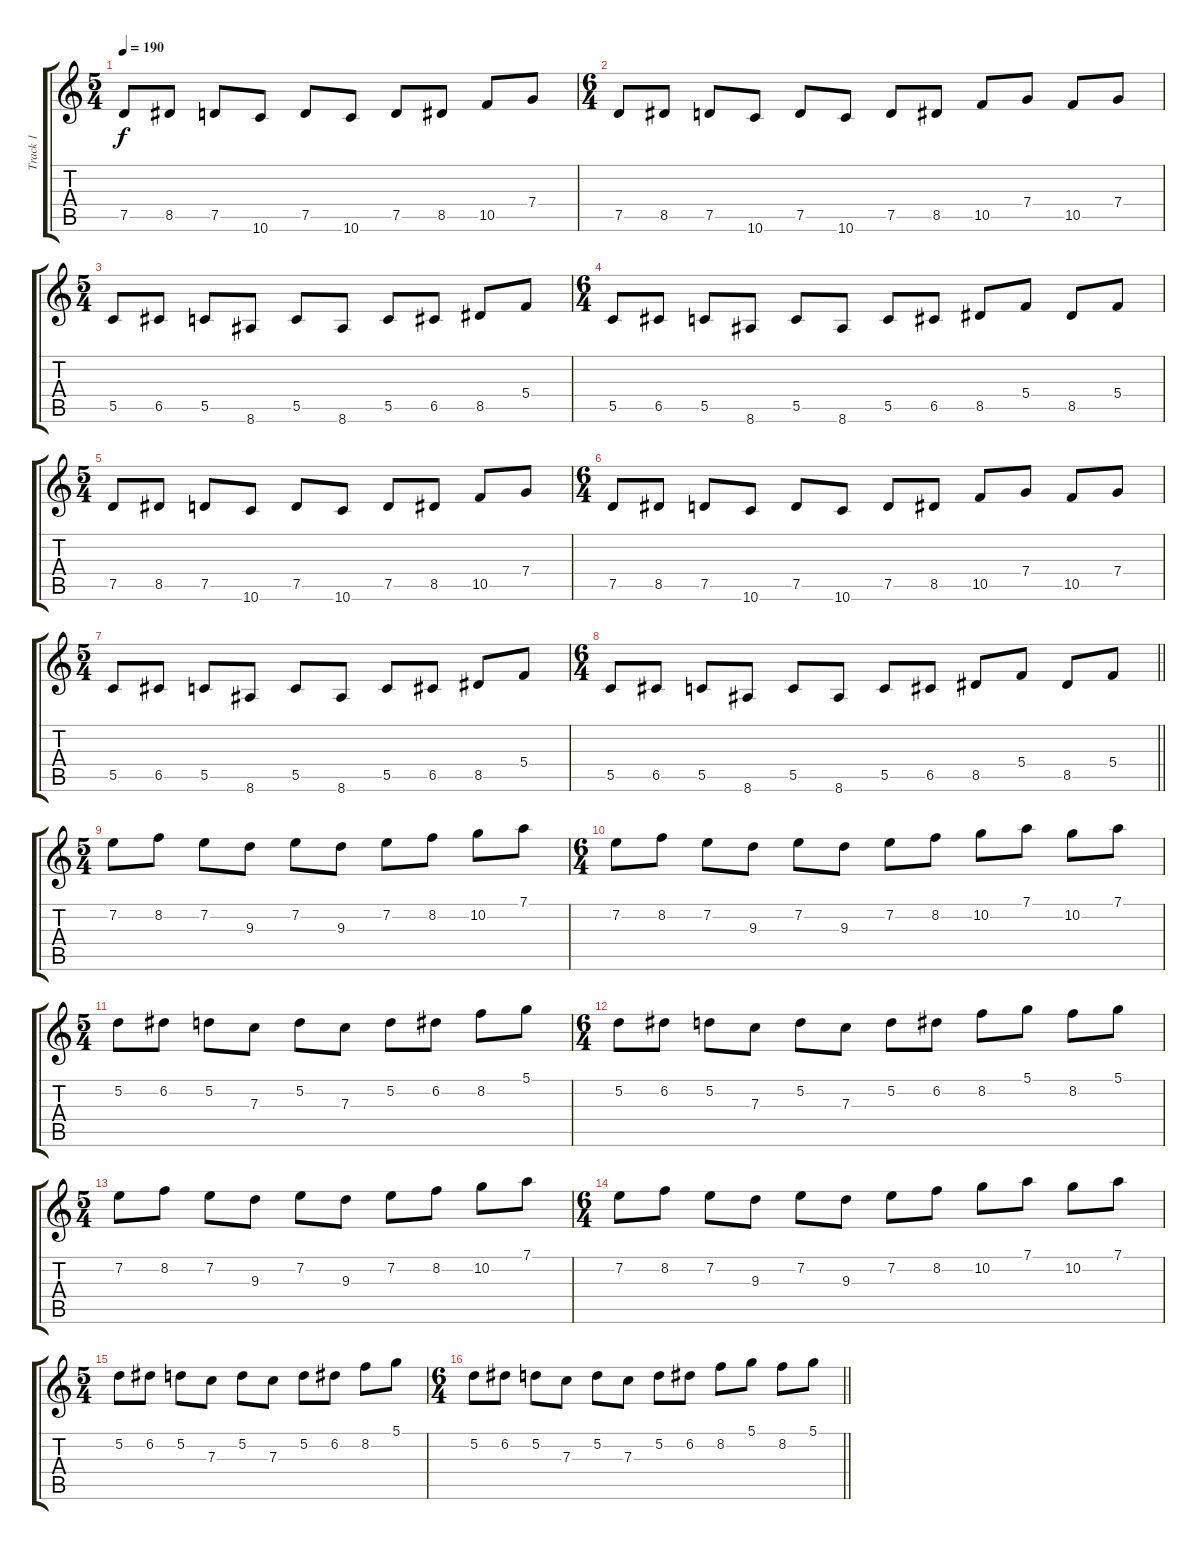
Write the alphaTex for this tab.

\track ("Track 1" "Track 1") {instrument distortionguitar}
\staff {score tabs}
\tuning (D4 A3 F3 C3 G2 D2) {hide}
\ts (5 4)
\section ("" "")
\tempo 190
\clef g2
\ks c
7.5.8{dy f} 8.5.8 7.5.8 10.6.8 7.5.8 10.6.8 7.5.8 8.5.8 10.5.8 7.4.8 |
\ts (6 4)
7.5.8 8.5.8 7.5.8 10.6.8 7.5.8 10.6.8 7.5.8 8.5.8 10.5.8 7.4.8 10.5.8 7.4.8 |
\ts (5 4)
5.5.8 6.5.8 5.5.8 8.6.8 5.5.8 8.6.8 5.5.8 6.5.8 8.5.8 5.4.8 |
\ts (6 4)
5.5.8 6.5.8 5.5.8 8.6.8 5.5.8 8.6.8 5.5.8 6.5.8 8.5.8 5.4.8 8.5.8 5.4.8 |
\ts (5 4)
7.5.8 8.5.8 7.5.8 10.6.8 7.5.8 10.6.8 7.5.8 8.5.8 10.5.8 7.4.8 |
\ts (6 4)
7.5.8 8.5.8 7.5.8 10.6.8 7.5.8 10.6.8 7.5.8 8.5.8 10.5.8 7.4.8 10.5.8 7.4.8 |
\ts (5 4)
5.5.8 6.5.8 5.5.8 8.6.8 5.5.8 8.6.8 5.5.8 6.5.8 8.5.8 5.4.8 |
\ts (6 4)
\barLineRight lightlight
5.5.8 6.5.8 5.5.8 8.6.8 5.5.8 8.6.8 5.5.8 6.5.8 8.5.8 5.4.8 8.5.8 5.4.8 |
\ts (5 4)
\section ("" "")
7.2.8 8.2.8 7.2.8 9.3.8 7.2.8 9.3.8 7.2.8 8.2.8 10.2.8 7.1.8 |
\ts (6 4)
7.2.8 8.2.8 7.2.8 9.3.8 7.2.8 9.3.8 7.2.8 8.2.8 10.2.8 7.1.8 10.2.8 7.1.8 |
\ts (5 4)
5.2.8 6.2.8 5.2.8 7.3.8 5.2.8 7.3.8 5.2.8 6.2.8 8.2.8 5.1.8 |
\ts (6 4)
5.2.8 6.2.8 5.2.8 7.3.8 5.2.8 7.3.8 5.2.8 6.2.8 8.2.8 5.1.8 8.2.8 5.1.8 |
\ts (5 4)
7.2.8 8.2.8 7.2.8 9.3.8 7.2.8 9.3.8 7.2.8 8.2.8 10.2.8 7.1.8 |
\ts (6 4)
7.2.8 8.2.8 7.2.8 9.3.8 7.2.8 9.3.8 7.2.8 8.2.8 10.2.8 7.1.8 10.2.8 7.1.8 |
\ts (5 4)
5.2.8 6.2.8 5.2.8 7.3.8 5.2.8 7.3.8 5.2.8 6.2.8 8.2.8 5.1.8 |
\ts (6 4)
\barLineRight lightlight
5.2.8 6.2.8 5.2.8 7.3.8 5.2.8 7.3.8 5.2.8 6.2.8 8.2.8 5.1.8 8.2.8 5.1.8
